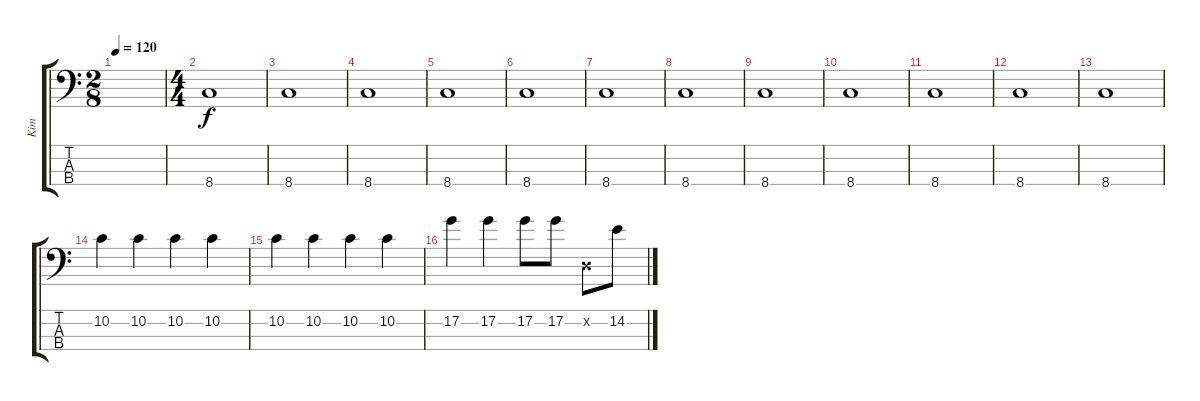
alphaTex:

\track ("Kim" "Kim") {instrument electricbasspick}
\staff {score tabs}
\tuning (G2 D2 A1 E1) {hide}
\ts (2 8)
\tempo 120
\clef f4
\ks c
|
\ts (4 4)
8.4.1 |
8.4.1 |
8.4.1 |
8.4.1 |
8.4.1 |
8.4.1 |
8.4.1 |
8.4.1 |
8.4.1 |
8.4.1 |
8.4.1 |
8.4.1 |
10.2.4 10.2.4 10.2.4 10.2.4 |
10.2.4 10.2.4 10.2.4 10.2.4 |
17.2.4 17.2.4 17.2.8 17.2.8 0.2{x}.8 14.2.8
